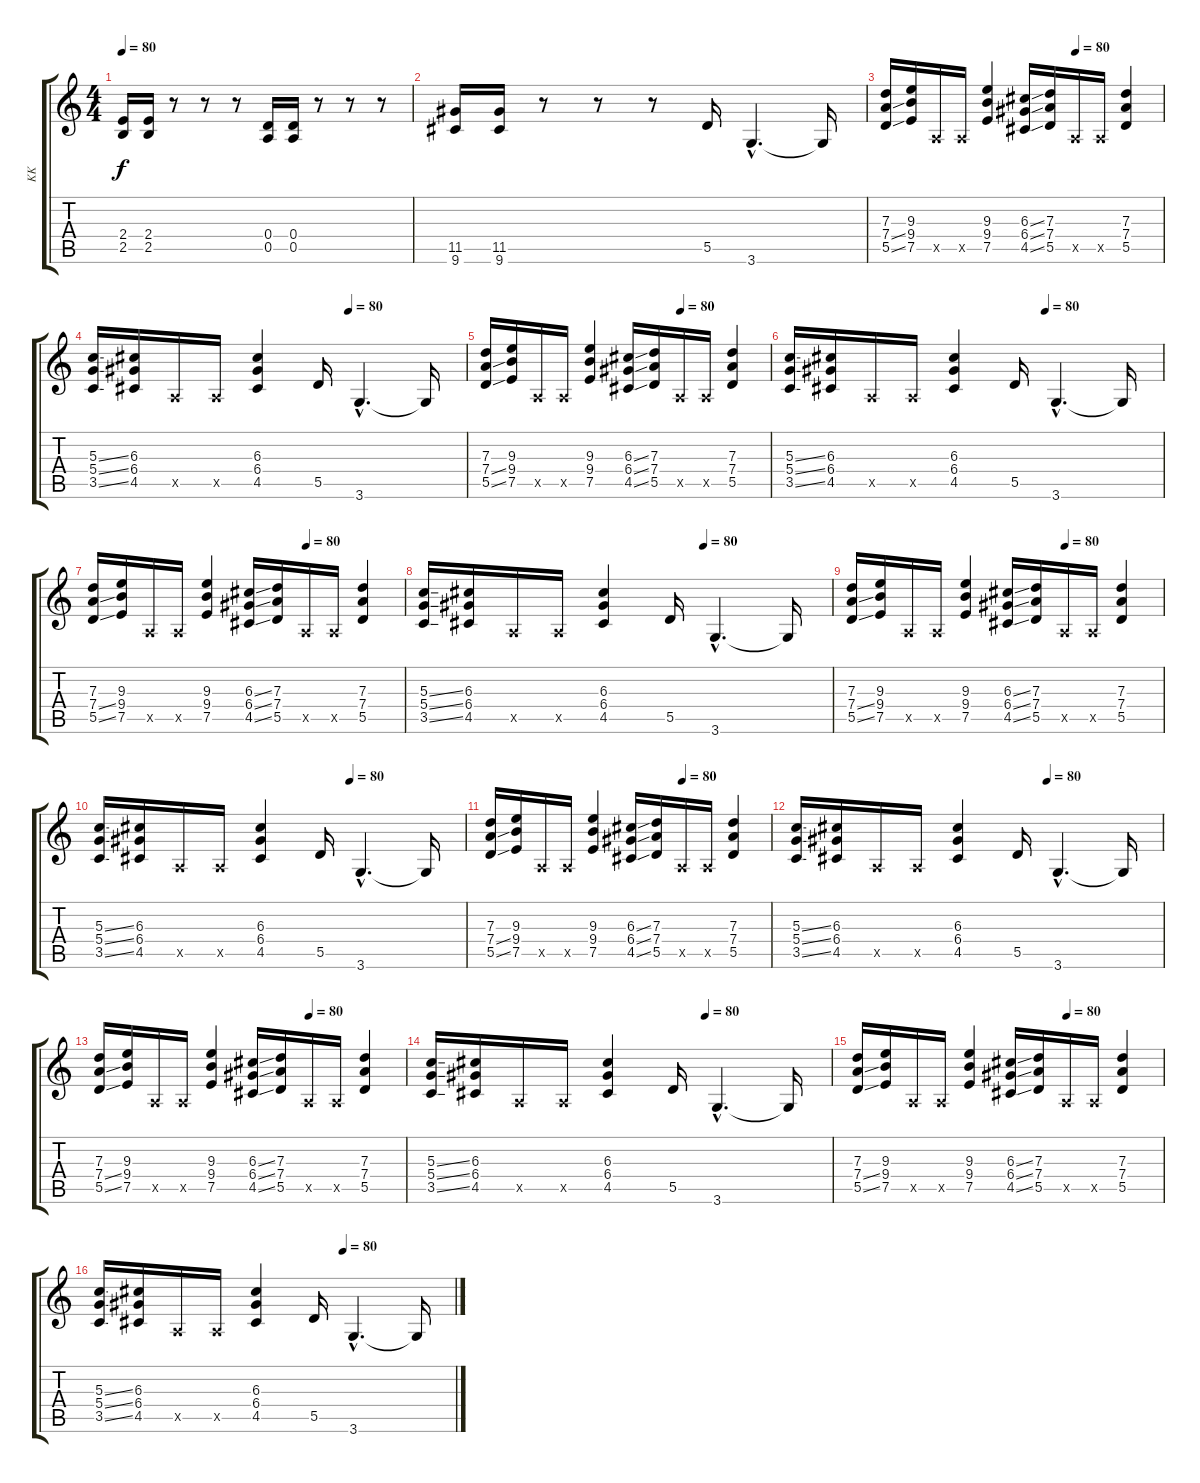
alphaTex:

\track ("KK" "KK") {instrument distortionguitar}
\staff {score tabs}
\tuning (E4 B3 G3 D3 A2 E2) {hide}
\ts (4 4)
\tempo 80
\clef g2
\ks c
(2.4 2.5).16{dy f} (2.4 2.5).16 r.8 r.8 r.8 (0.4 0.5).16 (0.4 0.5).16 r.8 r.8 r.8 |
(11.5 9.6).16 (11.5 9.6).16 r.8 r.8 r.8 5.5.16 3.6{hac}.4{d} 3.6{t}.16 |
\tempo (80 0.6875)
(7.3 7.4{ss} 5.5{ss}).16 (9.3 9.4 7.5).16 0.5{x}.16 0.5{x}.16 (9.3 9.4 7.5).4 (6.3{ss} 6.4{ss} 4.5{ss}).16 (7.3 7.4 5.5).16 0.5{x}.16 0.5{x}.16 (7.3 7.4 5.5).4 |
\tempo (80 0.6875)
(5.3{ss} 5.4{ss} 3.5{ss}).16 (6.3 6.4 4.5).16 0.5{x}.16 0.5{x}.16 (6.3 6.4 4.5).4 5.5.16 3.6{hac}.4{d} 3.6{t}.16 |
\tempo (80 0.6875)
(7.3 7.4{ss} 5.5{ss}).16 (9.3 9.4 7.5).16 0.5{x}.16 0.5{x}.16 (9.3 9.4 7.5).4 (6.3{ss} 6.4{ss} 4.5{ss}).16 (7.3 7.4 5.5).16 0.5{x}.16 0.5{x}.16 (7.3 7.4 5.5).4 |
\tempo (80 0.6875)
(5.3{ss} 5.4{ss} 3.5{ss}).16 (6.3 6.4 4.5).16 0.5{x}.16 0.5{x}.16 (6.3 6.4 4.5).4 5.5.16 3.6{hac}.4{d} 3.6{t}.16 |
\tempo (80 0.6875)
(7.3 7.4{ss} 5.5{ss}).16 (9.3 9.4 7.5).16 0.5{x}.16 0.5{x}.16 (9.3 9.4 7.5).4 (6.3{ss} 6.4{ss} 4.5{ss}).16 (7.3 7.4 5.5).16 0.5{x}.16 0.5{x}.16 (7.3 7.4 5.5).4 |
\tempo (80 0.6875)
(5.3{ss} 5.4{ss} 3.5{ss}).16 (6.3 6.4 4.5).16 0.5{x}.16 0.5{x}.16 (6.3 6.4 4.5).4 5.5.16 3.6{hac}.4{d} 3.6{t}.16 |
\tempo (80 0.6875)
(7.3 7.4{ss} 5.5{ss}).16 (9.3 9.4 7.5).16 0.5{x}.16 0.5{x}.16 (9.3 9.4 7.5).4 (6.3{ss} 6.4{ss} 4.5{ss}).16 (7.3 7.4 5.5).16 0.5{x}.16 0.5{x}.16 (7.3 7.4 5.5).4 |
\tempo (80 0.6875)
(5.3{ss} 5.4{ss} 3.5{ss}).16 (6.3 6.4 4.5).16 0.5{x}.16 0.5{x}.16 (6.3 6.4 4.5).4 5.5.16 3.6{hac}.4{d} 3.6{t}.16 |
\tempo (80 0.6875)
(7.3 7.4{ss} 5.5{ss}).16 (9.3 9.4 7.5).16 0.5{x}.16 0.5{x}.16 (9.3 9.4 7.5).4 (6.3{ss} 6.4{ss} 4.5{ss}).16 (7.3 7.4 5.5).16 0.5{x}.16 0.5{x}.16 (7.3 7.4 5.5).4 |
\tempo (80 0.6875)
(5.3{ss} 5.4{ss} 3.5{ss}).16 (6.3 6.4 4.5).16 0.5{x}.16 0.5{x}.16 (6.3 6.4 4.5).4 5.5.16 3.6{hac}.4{d} 3.6{t}.16 |
\tempo (80 0.6875)
(7.3 7.4{ss} 5.5{ss}).16 (9.3 9.4 7.5).16 0.5{x}.16 0.5{x}.16 (9.3 9.4 7.5).4 (6.3{ss} 6.4{ss} 4.5{ss}).16 (7.3 7.4 5.5).16 0.5{x}.16 0.5{x}.16 (7.3 7.4 5.5).4 |
\tempo (80 0.6875)
(5.3{ss} 5.4{ss} 3.5{ss}).16 (6.3 6.4 4.5).16 0.5{x}.16 0.5{x}.16 (6.3 6.4 4.5).4 5.5.16 3.6{hac}.4{d} 3.6{t}.16 |
\tempo (80 0.6875)
(7.3 7.4{ss} 5.5{ss}).16 (9.3 9.4 7.5).16 0.5{x}.16 0.5{x}.16 (9.3 9.4 7.5).4 (6.3{ss} 6.4{ss} 4.5{ss}).16 (7.3 7.4 5.5).16 0.5{x}.16 0.5{x}.16 (7.3 7.4 5.5).4 |
\tempo (80 0.6875)
(5.3{ss} 5.4{ss} 3.5{ss}).16 (6.3 6.4 4.5).16 0.5{x}.16 0.5{x}.16 (6.3 6.4 4.5).4 5.5.16 3.6{hac}.4{d} 3.6{t}.16
